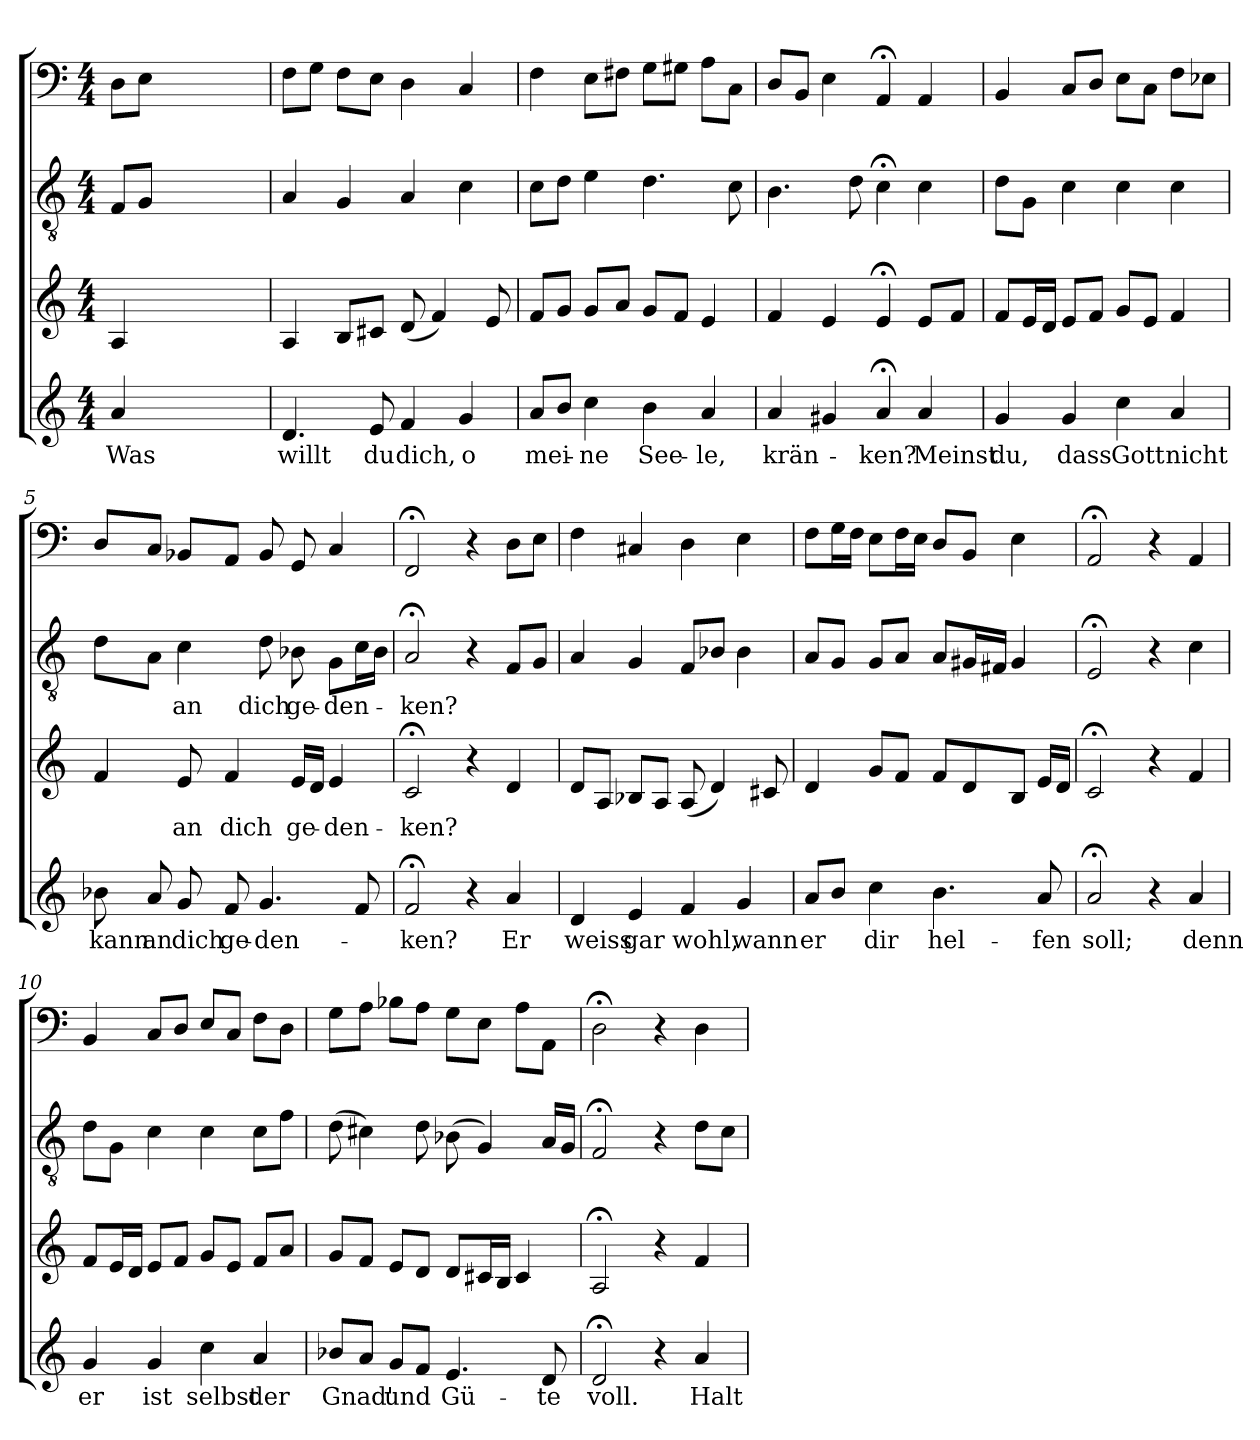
**kern	**text	**kern	**text	**kern	**text	**kern
*part4	*part4	*part3	*part3	*part2	*part2	*part1
*staff4	*staff4	*staff3	*staff3	*staff2	*staff2	*staff1
*clefG2	*	*clefG2	*	*clefGv2	*	*clefF4
*k[]	*	*k[]	*	*k[]	*	*k[]
*a:	*	*a:	*	*a:	*	*a:
*M4/4	*	*M4/4	*	*M4/4	*	*M4/4
=	=	=	=	=	=	=
4a/	Was	4A/	.	8F/L	.	8D\L
.	.	.	.	8G/J	.	8E\J
2ryy	.	2ryy	.	2ryy	.	2ryy
4ryy	.	4ryy	.	4ryy	.	4ryy
=1	=1	=1	=1	=1	=1	=1
4.d/	willt	4A/	.	4A/	.	8F\L
.	.	.	.	.	.	8G\J
.	.	8B/L	.	4G/	.	8F\L
8e/	du	8c#X/J	.	.	.	8E\J
4f/	dich,	(8d/	.	4A/	.	4D\
.	.	4f/)	.	.	.	.
4g/	o	.	.	4c\	.	4C/
.	.	8e/	.	.	.	.
=2	=2	=2	=2	=2	=2	=2
8a/L	mei-	8f/L	.	8c\L	.	4F\
8b/J	.	8g/J	.	8d\J	.	.
4cc\	-ne	8g/L	.	4e\	.	8E\L
.	.	8a/J	.	.	.	8F#X\J
4b\	See-	8g/L	.	4.d\	.	8G\L
.	.	8f/J	.	.	.	8G#X\J
4a/	-le,	4e/	.	.	.	8A\L
.	.	.	.	8c\	.	8C\J
=3	=3	=3	=3	=3	=3	=3
4a/	krän-	4f/	.	4.B\	.	8D/L
.	.	.	.	.	.	8BB/J
4g#X/	.	4e/	.	.	.	4E\
.	.	.	.	8d\	.	.
4a;</	-ken?	4e;</	.	4c;<\	.	4AA;</
4a/	Meinst	8e/L	.	4c\	.	4AA/
.	.	8f/J	.	.	.	.
=4	=4	=4	=4	=4	=4	=4
4g/	du,	8f/L	.	8d\L	.	4BB/
.	.	16e/L	.	8G\J	.	.
.	.	16d/JJ	.	.	.	.
4g/	dass	8e/L	.	4c\	.	8C/L
.	.	8f/J	.	.	.	8D/J
4cc\	Gott	8g/L	.	4c\	.	8E\L
.	.	8e/J	.	.	.	8C\J
4a/	nicht	4f/	.	4c\	.	8F\L
.	.	.	.	.	.	8E-X\J
=5	=5	=5	=5	=5	=5	=5
8b-X\	kann	4f/	.	8d\L	.	8D/L
8a/	an	.	.	8A\J	.	8C/J
8g/	dich	8e/	an	4c\	an	8BB-X/L
8f/	ge-	4f/	dich	.	.	8AA/J
4.g/	-den-	.	.	8d\	dich	8BB-/
.	.	16e/LL	ge-	8B-X\	ge-	8GG/
.	.	16d/JJ	.	.	.	.
.	.	4e/	-den-	8G\L	-den-	4C/
8f/	.	.	.	16c\L	.	.
.	.	.	.	16B-\JJ	.	.
=6	=6	=6	=6	=6	=6	=6
2f;</	-ken?	2c;</	-ken?	2A;</	-ken?	2FF;</
4r	.	4r	.	4r	.	4r
4a/	Er	4d/	.	8F/L	.	8D\L
.	.	.	.	8G/J	.	8E\J
=7	=7	=7	=7	=7	=7	=7
4d/	weiss	8d/L	.	4A/	.	4F\
.	.	8A/J	.	.	.	.
4e/	gar	8B-X/L	.	4G/	.	4C#X/
.	.	8A/J	.	.	.	.
4f/	wohl,	(8A/	.	8F/L	.	4D\
.	.	4d/)	.	8B-X/J	.	.
4g/	wann	.	.	4B-\	.	4E\
.	.	8c#X/	.	.	.	.
=8	=8	=8	=8	=8	=8	=8
8a/L	er	4d/	.	8A/L	.	8F\L
8b/J	.	.	.	8G/J	.	16G\L
.	.	.	.	.	.	16F\JJ
4cc\	dir	8g/L	.	8G/L	.	8E\L
.	.	8f/J	.	8A/J	.	16F\L
.	.	.	.	.	.	16E\JJ
4.b\	hel-	8f/L	.	8A/L	.	8D/L
.	.	8d/	.	16G#X/L	.	8BB/J
.	.	.	.	16F#X/JJ	.	.
.	.	8B/J	.	4G#/	.	4E\
8a/	-fen	16e/LL	.	.	.	.
.	.	16d/JJ	.	.	.	.
=9	=9	=9	=9	=9	=9	=9
2a;</	soll;	2c;</	.	2E;</	.	2AA;</
4r	.	4r	.	4r	.	4r
4a/	denn	4f/	.	4c\	.	4AA/
=10	=10	=10	=10	=10	=10	=10
4g/	er	8f/L	.	8d\L	.	4BB/
.	.	16e/L	.	8G\J	.	.
.	.	16d/JJ	.	.	.	.
4g/	ist	8e/L	.	4c\	.	8C/L
.	.	8f/J	.	.	.	8D/J
4cc\	selbst	8g/L	.	4c\	.	8E/L
.	.	8e/J	.	.	.	8C/J
4a/	der	8f/L	.	8c\L	.	8F\L
.	.	8a/J	.	8f\J	.	8D\J
=11	=11	=11	=11	=11	=11	=11
8b-X/L	Gnad'	8g/L	.	(8d\	.	8G\L
8a/J	.	8f/J	.	4c#X\)	.	8A\J
8g/L	und	8e/L	.	.	.	8B-X\L
8f/J	.	8d/J	.	8d\	.	8A\J
4.e/	Gü-	8d/L	.	(8B-X\	.	8G\L
.	.	16c#X/L	.	4G/)	.	8E\J
.	.	16B/JJ	.	.	.	.
.	.	4c#/	.	.	.	8A\L
8d/	-te	.	.	16A/LL	.	8AA\J
.	.	.	.	16G/JJ	.	.
=12	=12	=12	=12	=12	=12	=12
2d;</	voll.	2A;</	.	2F;</	.	2D;<\
4r	.	4r	.	4r	.	4r
4a/	Halt	4f/	.	8d\L	.	4D\
.	.	.	.	8c\J	.	.
=	=	=	=	=	=	=
*-	*-	*-	*-	*-	*-	*-
